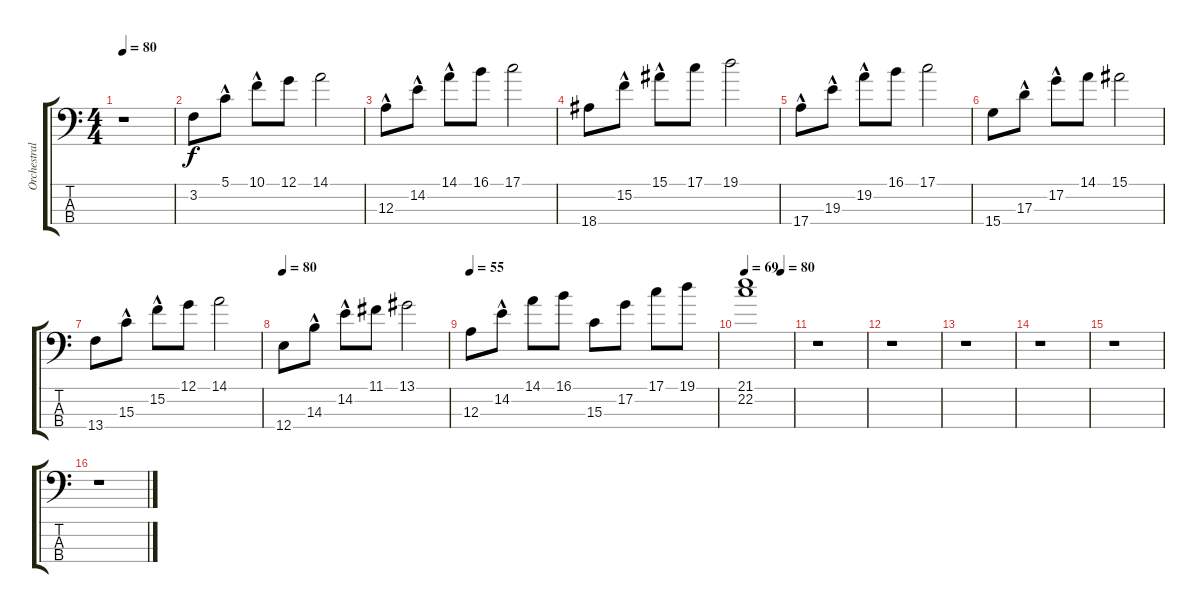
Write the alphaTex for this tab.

\track ("Orchestral Bass" "Orchestral") {instrument contrabass}
\staff {score tabs}
\tuning (G2 D2 A1 E1) {hide}
\ts (4 4)
\tempo 80
\clef f4
\ks c
r.1{dy f instrument contrabass} |
3.2.8 5.1{hac}.8 10.1{hac}.8 12.1.8 14.1.2 |
12.3{hac}.8 14.2{hac}.8 14.1{hac}.8 16.1.8 17.1.2 |
18.4.8 15.2{hac}.8 15.1{hac}.8 17.1.8 19.1.2 |
17.4{hac}.8 19.3{hac}.8 19.2{hac}.8 16.1.8 17.1.2 |
15.4.8 17.3{hac}.8 17.2{hac}.8 14.1.8 15.1.2 |
13.4.8 15.3{hac}.8 15.2{hac}.8 12.1.8 14.1.2 |
\tempo 80
12.4.8 14.3{hac}.8 14.2{hac}.8 11.1.8 13.1.2 |
\tempo 55
12.3.8 14.2{hac}.8 14.1.8 16.1.8 15.3.8 17.2.8 17.1.8 19.1.8 |
\tempo 69
\tempo (80 0.75)
(21.1 22.2).1 |
r.1 |
r.1 |
r.1 |
r.1 |
r.1 |
r.1
